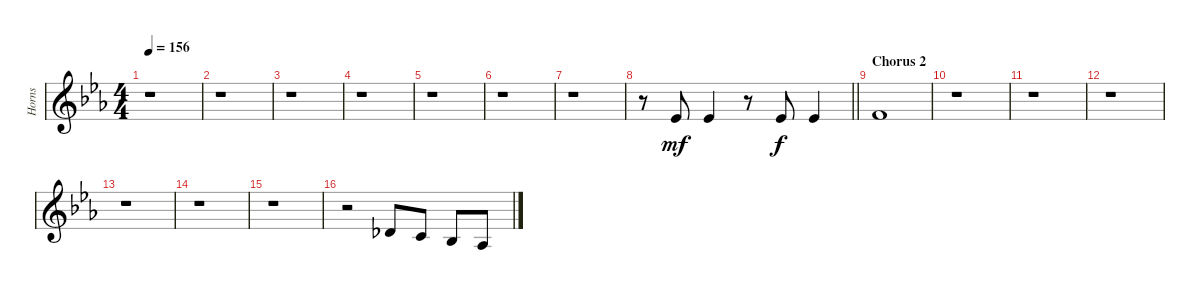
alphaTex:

\track ("Horns " "Horns ") {instrument frenchhorn}
\staff {score}
\tuning (E4 B3 G3 D3 A2 E2) {hide}
\ts (4 4)
\tempo 156
\clef g2
\ks cminor
r.1{dy f} |
r.1 |
r.1 |
r.1 |
r.1 |
r.1 |
r.1 |
\barLineRight lightlight
r.8 4.2.8{dy mf} 4.2.4 r.8 4.2.8{dy f} 4.2.4 |
\section ("" "Chorus 2")
6.2.1 |
r.1 |
r.1 |
r.1 |
r.1 |
r.1 |
r.1 |
r.2 2.2.8 1.2.8 3.3.8 1.3.8
